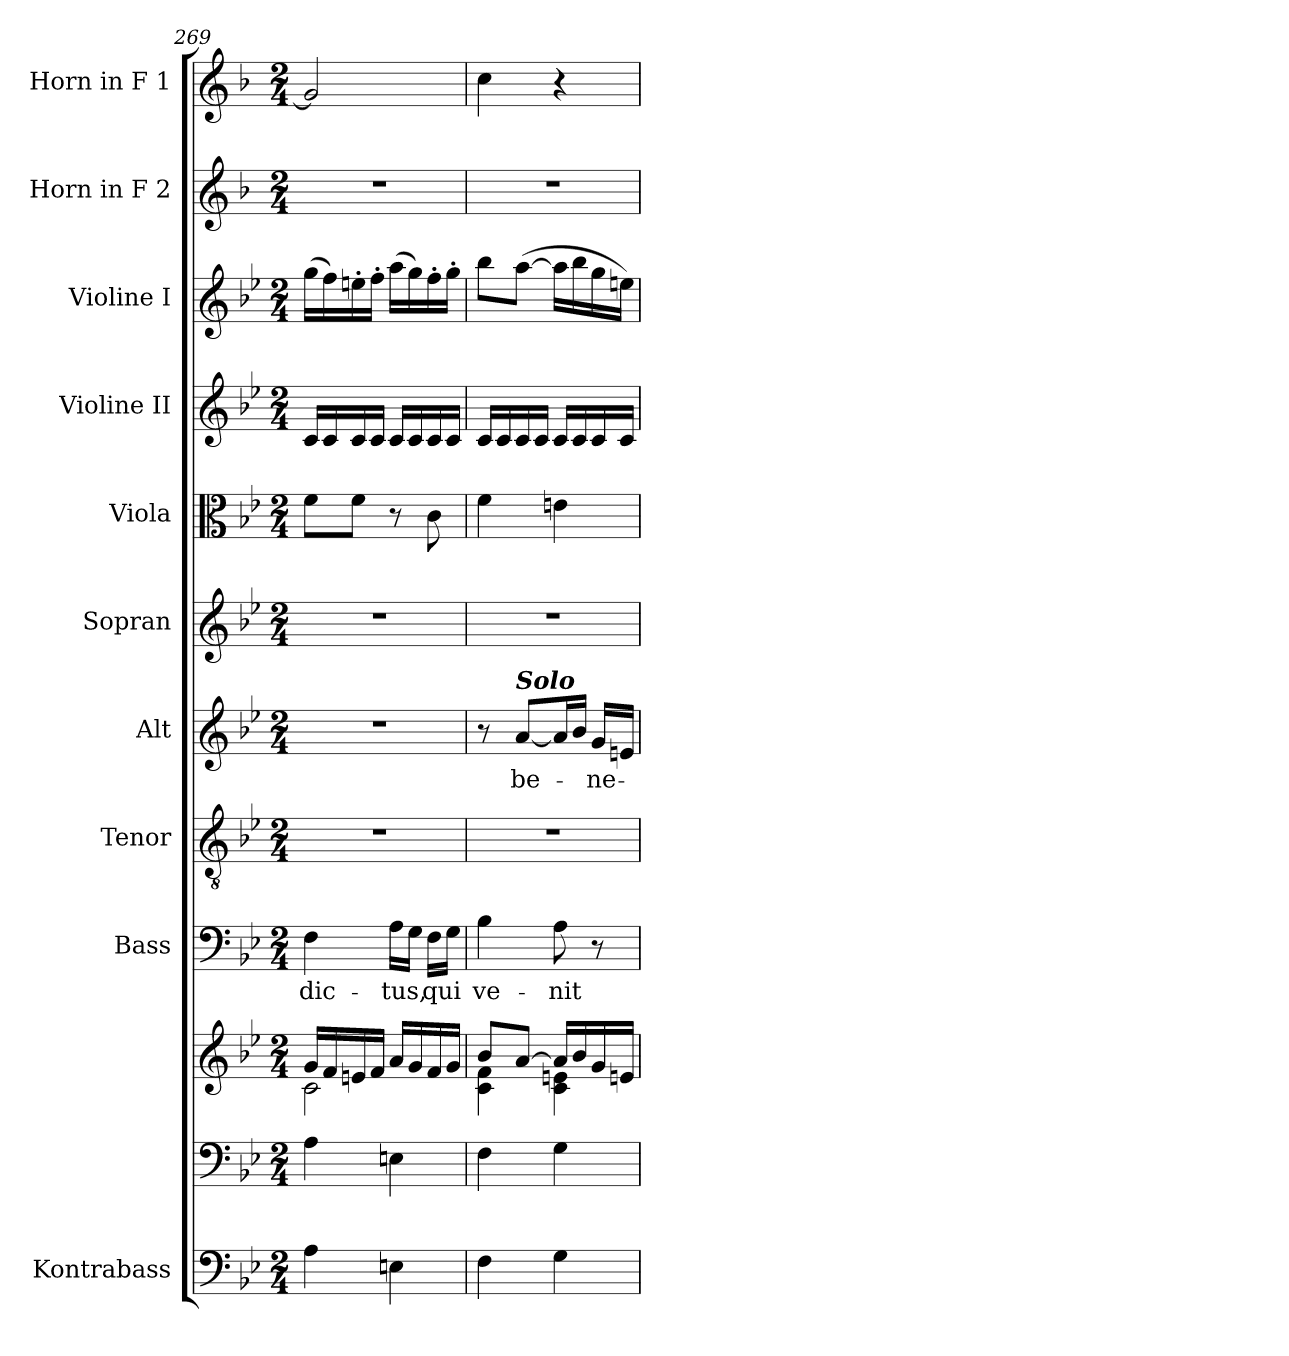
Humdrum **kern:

**kern	**kern	**kern	**kern	**text	**kern	**kern	**text	**kern	**kern	**kern	**kern	**kern	**kern
*part11	*part10	*part10	*part9	*part9	*part8	*part7	*part7	*part6	*part5	*part4	*part3	*part2	*part1
*staff12	*staff11	*staff10	*staff9	*staff9	*staff8	*staff7	*staff7	*staff6	*staff5	*staff4	*staff3	*staff2	*staff1
*I"Kontrabass	*	*	*I"Bass	*	*I"Tenor	*I"Alt	*	*I"Sopran	*I"Viola	*I"Violine II	*I"Violine I	*I"Horn in F 2	*I"Horn in F 1
*I'Kb.	*	*	*I'B	*	*I'T	*I'A	*	*I'S	*I'Vla.	*I'Vl. II	*I'Vl. I	*I'Hrn. 2	*I'Hrn. 1
*clefF4	*clefF4	*clefG2	*clefF4	*	*clefGv2	*clefG2	*	*clefG2	*clefC3	*clefG2	*clefG2	*clefG2	*clefG2
*ITrd7c12	*	*	*	*	*	*	*	*	*	*	*	*ITrd4c7	*ITrd4c7
*k[b-e-]	*k[b-e-]	*k[b-e-]	*k[b-e-]	*	*k[b-e-]	*k[b-e-]	*	*k[b-e-]	*k[b-e-]	*k[b-e-]	*k[b-e-]	*k[b-e-]	*k[b-e-]
*B-:	*B-:	*B-:	*B-:	*	*B-:	*B-:	*	*B-:	*B-:	*B-:	*B-:	*B-:	*B-:
*M2/4	*M2/4	*M2/4	*M2/4	*	*M2/4	*M2/4	*	*M2/4	*M2/4	*M2/4	*M2/4	*M2/4	*M2/4
=269	=269	=269	=269	=269	=269	=269	=269	=269	=269	=269	=269	=269	=269
*	*	*^	*	*	*	*	*	*	*	*	*	*	*
!	!	!	!	!	!LO:LY:b	!	!	!	!	!	!	!	!	!
4AA\	4A\	16g/LL	2c\	4F\	-dic-	2r	2r	.	2r	8f\L	16c/LL	(>16gg\LL	2r	2c/]
.	.	16f/	.	.	.	.	.	.	.	.	16c/	16ff\)	.	.
.	.	16en/	.	.	.	.	.	.	.	8f\J	16c/	16een'>\	.	.
.	.	16f/JJ	.	.	.	.	.	.	.	.	16c/JJ	16ff'>\JJ	.	.
!	!	!	!	!	!LO:LY:b	!	!	!	!	!	!	!	!	!
4EEn\	4En\	16a/LL	.	16A\LL	-tus,	.	.	.	.	8r	16c/LL	(>16aa\LL	.	.
.	.	16g/	.	16G\JJ	.	.	.	.	.	.	16c/	16gg\)	.	.
!	!	!	!	!	!LO:LY:b	!	!	!	!	!	!	!	!	!
.	.	16f/	.	16F\LL	qui	.	.	.	.	8c\	16c/	16ff'>\	.	.
.	.	16g/JJ	.	16G\JJ	.	.	.	.	.	.	16c/JJ	16gg'>\JJ	.	.
=270	=270	=270	=270	=270	=270	=270	=270	=270	=270	=270	=270	=270	=270	=270
!	!	!	!	!	!LO:LY:b	!	!	!	!	!	!	!	!	!
4FF\	4F\	8b-/L	4c\ 4f\	4B-\	ve-	2r	8r	.	2r	4f\	16c/LL	8bb-\L	2r	4f\
.	.	.	.	.	.	.	.	.	.	.	16c/	.	.	.
!	!	!	!	!	!	!	!LO:TX:a:Bi:t=Solo	!	!	!	!	!	!	!
!	!	!	!	!	!	!	!	!LO:LY:b	!	!	!	!	!	!
.	.	[>8a/J	.	.	.	.	[8a/L	be-	.	.	16c/	(>[8aa\J	.	.
.	.	.	.	.	.	.	.	.	.	.	16c/JJ	.	.	.
!	!	!	!	!	!LO:LY:b	!	!	!	!	!	!	!	!	!
4GG\	4G\	16a/LL]	4c\ 4en\	8A\	-nit	.	16a/L]	.	.	4en\	16c/LL	16aa\LL]	.	4r
.	.	16b-/	.	.	.	.	16b-/JJ	.	.	.	16c/	16bb-\	.	.
!	!	!	!	!	!	!	!	!LO:LY:b	!	!	!	!	!	!
.	.	16g/	.	8r	.	.	16g/LL	-ne-	.	.	16c/	16gg\	.	.
.	.	16en/JJ	.	.	.	.	16en/JJ	.	.	.	16c/JJ	16een\JJ)	.	.
*	*	*v	*v	*	*	*	*	*	*	*	*	*	*	*
=	=	=	=	=	=	=	=	=	=	=	=	=	=
*-	*-	*-	*-	*-	*-	*-	*-	*-	*-	*-	*-	*-	*-
